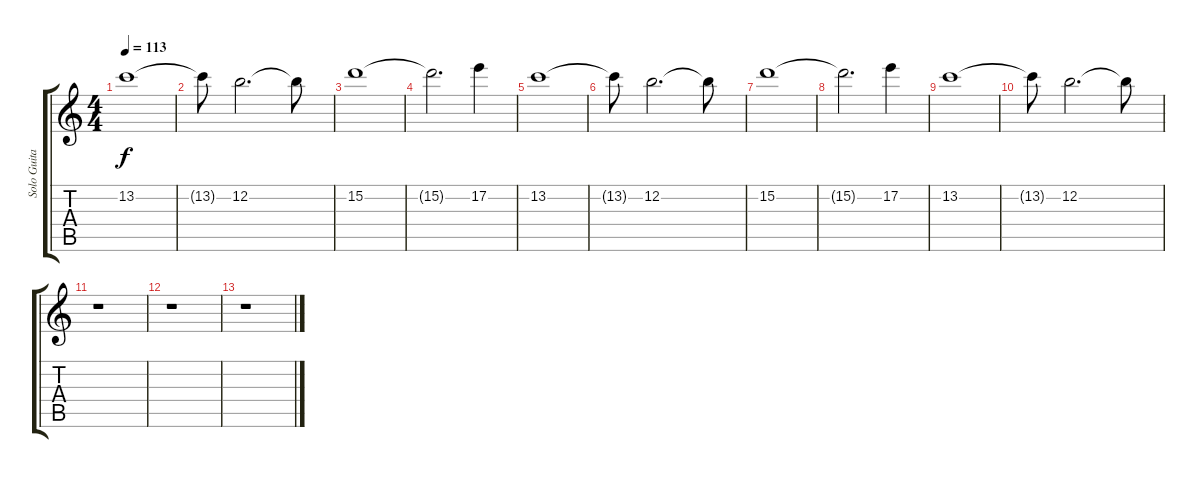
\track ("Solo Guitar" "Solo Guita") {instrument distortionguitar}
\staff {score tabs}
\tuning (E4 B3 G3 D3 A2 E2) {hide}
\ts (4 4)
\tempo 113
\clef g2
\ks c
13.2.1{dy f} |
13.2{t}.8 12.2.2{d} 12.2{t}.8 |
15.2.1 |
15.2{t}.2{d} 17.2.4 |
13.2.1 |
13.2{t}.8 12.2.2{d} 12.2{t}.8 |
15.2.1 |
15.2{t}.2{d} 17.2.4 |
13.2.1 |
13.2{t}.8 12.2.2{d} 12.2{t}.8 |
r.1 |
r.1 |
r.1
